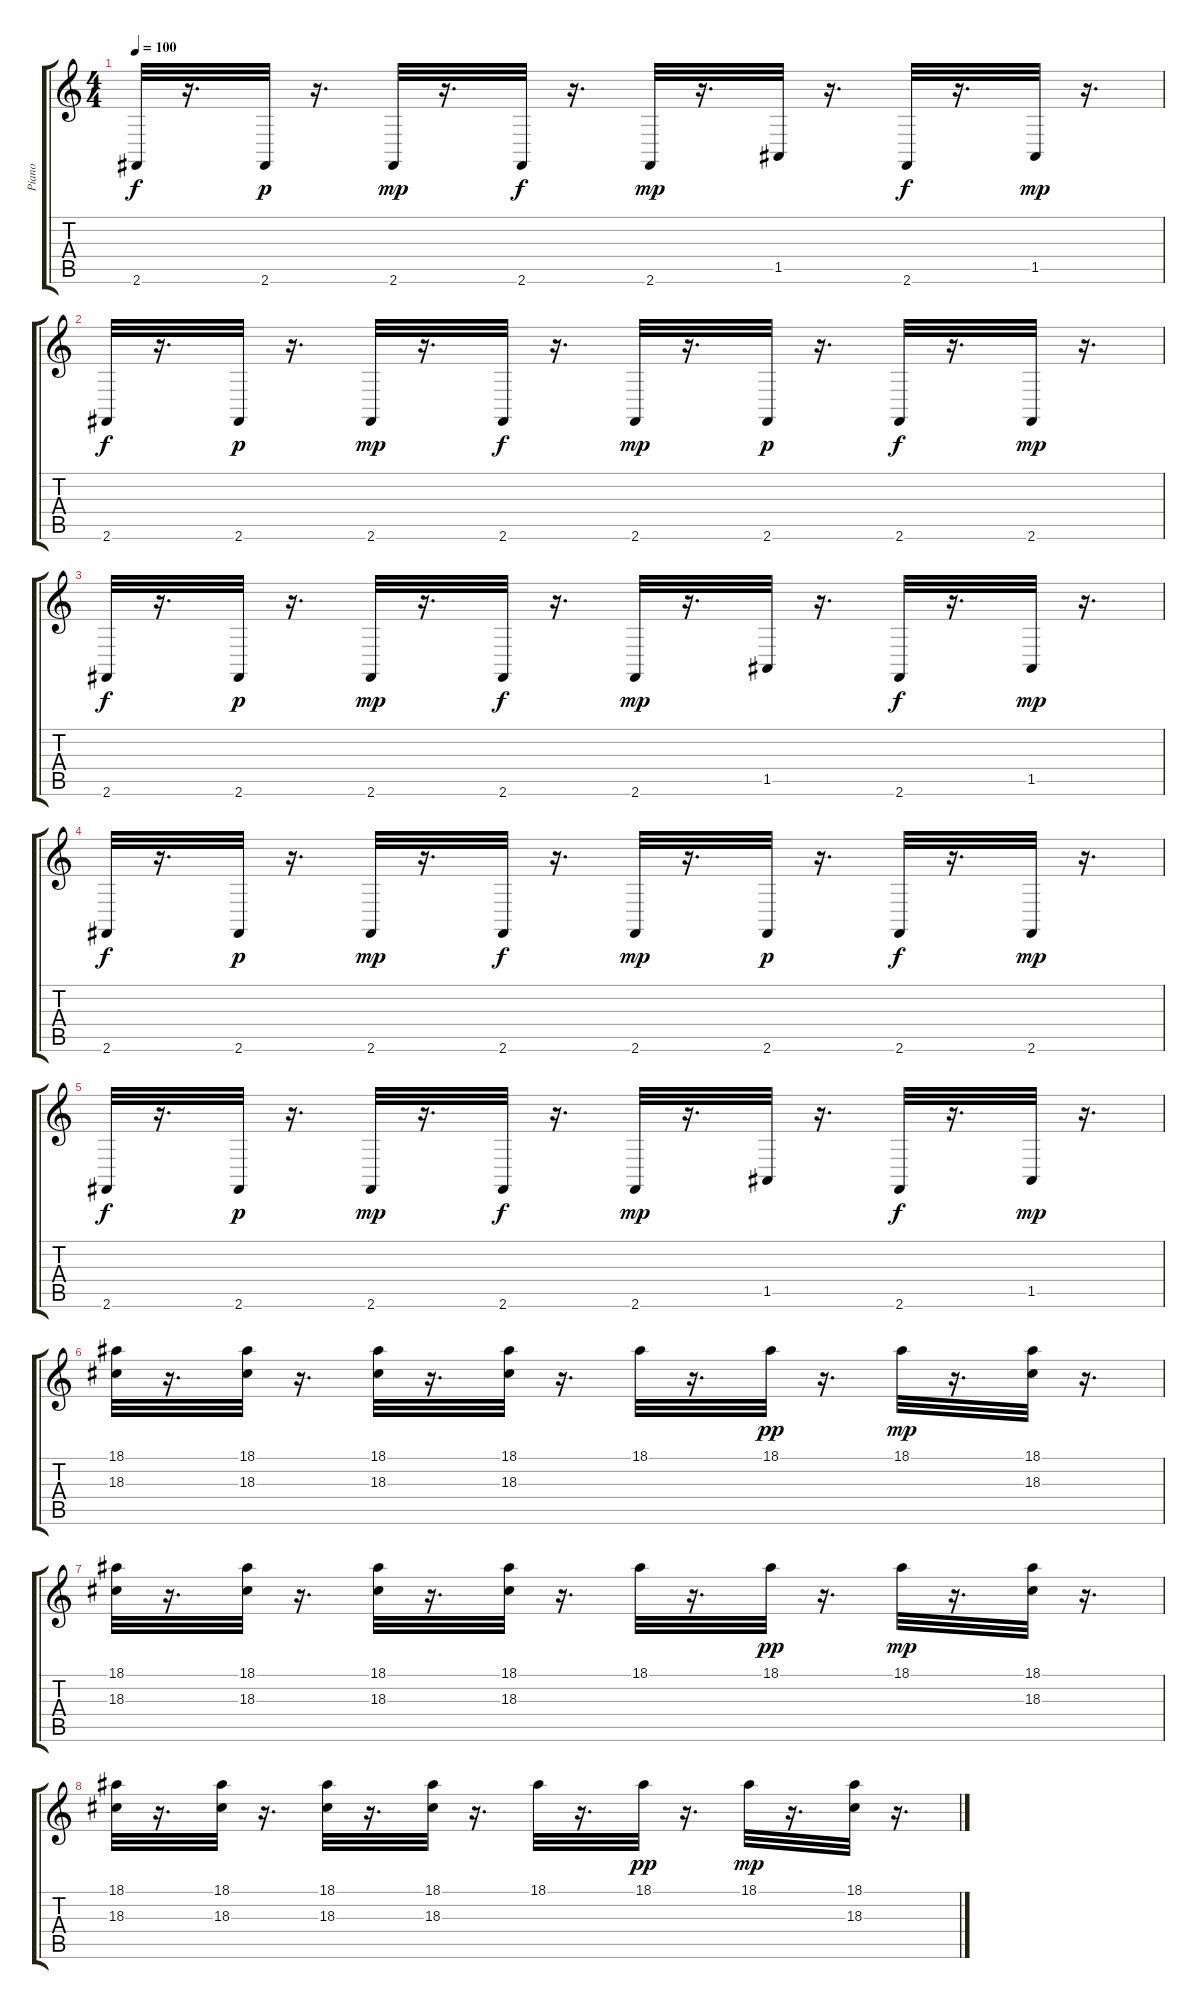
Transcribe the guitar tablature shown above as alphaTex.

\track ("Piano" "Piano") {instrument acousticgrandpiano}
\staff {score tabs}
\tuning (E4 B3 G3 D3 A2 E2) {hide}
\ts (4 4)
\tempo 100
\clef g2
\ks c
2.6.32{dy f} r.16{d} 2.6.32{dy p} r.16{d} 2.6.32{dy mp} r.16{d} 2.6.32{dy f} r.16{d} 2.6.32{dy mp} r.16{d} 1.5.32 r.16{d} 2.6.32{dy f} r.16{d} 1.5.32{dy mp} r.16{d} |
2.6.32{dy f} r.16{d} 2.6.32{dy p} r.16{d} 2.6.32{dy mp} r.16{d} 2.6.32{dy f} r.16{d} 2.6.32{dy mp} r.16{d} 2.6.32{dy p} r.16{d} 2.6.32{dy f} r.16{d} 2.6.32{dy mp} r.16{d} |
2.6.32{dy f} r.16{d} 2.6.32{dy p} r.16{d} 2.6.32{dy mp} r.16{d} 2.6.32{dy f} r.16{d} 2.6.32{dy mp} r.16{d} 1.5.32 r.16{d} 2.6.32{dy f} r.16{d} 1.5.32{dy mp} r.16{d} |
2.6.32{dy f} r.16{d} 2.6.32{dy p} r.16{d} 2.6.32{dy mp} r.16{d} 2.6.32{dy f} r.16{d} 2.6.32{dy mp} r.16{d} 2.6.32{dy p} r.16{d} 2.6.32{dy f} r.16{d} 2.6.32{dy mp} r.16{d} |
2.6.32{dy f} r.16{d} 2.6.32{dy p} r.16{d} 2.6.32{dy mp} r.16{d} 2.6.32{dy f} r.16{d} 2.6.32{dy mp} r.16{d} 1.5.32 r.16{d} 2.6.32{dy f} r.16{d} 1.5.32{dy mp} r.16{d} |
(18.1 18.3).32 r.16{d} (18.1 18.3).32 r.16{d} (18.1 18.3).32 r.16{d} (18.1 18.3).32 r.16{d} 18.1.32 r.16{d} 18.1.32{dy pp} r.16{d} 18.1.32{dy mp} r.16{d} (18.1 18.3).32 r.16{d} |
(18.1 18.3).32 r.16{d} (18.1 18.3).32 r.16{d} (18.1 18.3).32 r.16{d} (18.1 18.3).32 r.16{d} 18.1.32 r.16{d} 18.1.32{dy pp} r.16{d} 18.1.32{dy mp} r.16{d} (18.1 18.3).32 r.16{d} |
(18.1 18.3).32 r.16{d} (18.1 18.3).32 r.16{d} (18.1 18.3).32 r.16{d} (18.1 18.3).32 r.16{d} 18.1.32 r.16{d} 18.1.32{dy pp} r.16{d} 18.1.32{dy mp} r.16{d} (18.1 18.3).32 r.16{d}
